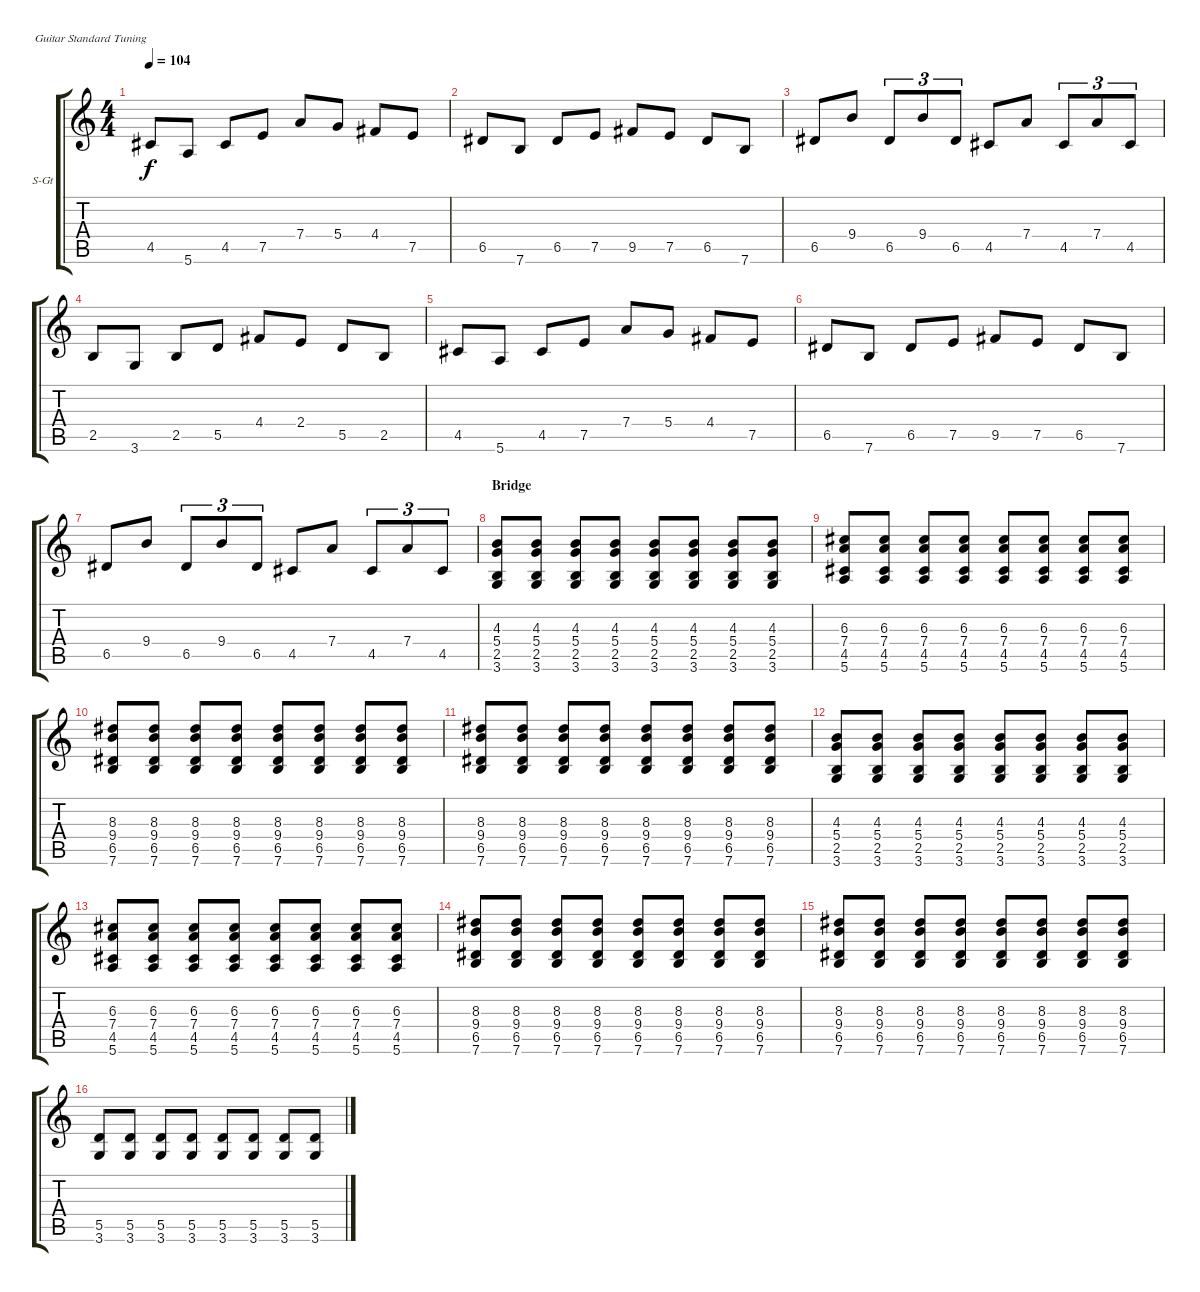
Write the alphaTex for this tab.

\defaultSystemsLayout 4
\bracketExtendMode groupsimilarinstruments
\firstSystemTrackNameOrientation horizontal
\otherSystemsTrackNameOrientation horizontal
\track ("Rhythm Guitar" "S-Gt") {instrument acousticguitarsteel}
\staff {score tabs}
\tuning (E4 B3 G3 D3 A2 E2)
\ts (4 4)
\tempo 104
\clef g2
\ks c
4.5.8{dy f} 5.6.8 4.5.8 7.5.8 7.4.8 5.4.8 4.4.8 7.5.8 |
6.5.8 7.6.8 6.5.8 7.5.8 9.5.8 7.5.8 6.5.8 7.6.8 |
6.5.8 9.4.8 6.5.8{tu (3 2)} 9.4.8{tu (3 2)} 6.5.8{tu (3 2)} 4.5.8 7.4.8 4.5.8{tu (3 2)} 7.4.8{tu (3 2)} 4.5.8{tu (3 2)} |
2.5.8 3.6.8 2.5.8 5.5.8 4.4.8 2.4.8 5.5.8 2.5.8 |
4.5.8 5.6.8 4.5.8 7.5.8 7.4.8 5.4.8 4.4.8 7.5.8 |
6.5.8 7.6.8 6.5.8 7.5.8 9.5.8 7.5.8 6.5.8 7.6.8 |
6.5.8 9.4.8 6.5.8{tu (3 2)} 9.4.8{tu (3 2)} 6.5.8{tu (3 2)} 4.5.8 7.4.8 4.5.8{tu (3 2)} 7.4.8{tu (3 2)} 4.5.8{tu (3 2)} |
\section ("" "Bridge")
(3.6 2.5 5.4 4.3).8 (3.6 2.5 5.4 4.3).8 (3.6 2.5 5.4 4.3).8 (3.6 2.5 5.4 4.3).8 (3.6 2.5 5.4 4.3).8 (3.6 2.5 5.4 4.3).8 (3.6 2.5 5.4 4.3).8 (3.6 2.5 5.4 4.3).8 |
(5.6 4.5 7.4 6.3).8 (5.6 4.5 7.4 6.3).8 (5.6 4.5 7.4 6.3).8 (5.6 4.5 7.4 6.3).8 (5.6 4.5 7.4 6.3).8 (5.6 4.5 7.4 6.3).8 (5.6 4.5 7.4 6.3).8 (5.6 4.5 7.4 6.3).8 |
(7.6 6.5 9.4 8.3).8 (7.6 6.5 9.4 8.3).8 (7.6 6.5 9.4 8.3).8 (7.6 6.5 9.4 8.3).8 (7.6 6.5 9.4 8.3).8 (7.6 6.5 9.4 8.3).8 (7.6 6.5 9.4 8.3).8 (7.6 6.5 9.4 8.3).8 |
(7.6 6.5 9.4 8.3).8 (7.6 6.5 9.4 8.3).8 (7.6 6.5 9.4 8.3).8 (7.6 6.5 9.4 8.3).8 (7.6 6.5 9.4 8.3).8 (7.6 6.5 9.4 8.3).8 (7.6 6.5 9.4 8.3).8 (7.6 6.5 9.4 8.3).8 |
(3.6 2.5 5.4 4.3).8 (3.6 2.5 5.4 4.3).8 (3.6 2.5 5.4 4.3).8 (3.6 2.5 5.4 4.3).8 (3.6 2.5 5.4 4.3).8 (3.6 2.5 5.4 4.3).8 (3.6 2.5 5.4 4.3).8 (3.6 2.5 5.4 4.3).8 |
(5.6 4.5 7.4 6.3).8 (5.6 4.5 7.4 6.3).8 (5.6 4.5 7.4 6.3).8 (5.6 4.5 7.4 6.3).8 (5.6 4.5 7.4 6.3).8 (5.6 4.5 7.4 6.3).8 (5.6 4.5 7.4 6.3).8 (5.6 4.5 7.4 6.3).8 |
(7.6 6.5 9.4 8.3).8 (7.6 6.5 9.4 8.3).8 (7.6 6.5 9.4 8.3).8 (7.6 6.5 9.4 8.3).8 (7.6 6.5 9.4 8.3).8 (7.6 6.5 9.4 8.3).8 (7.6 6.5 9.4 8.3).8 (7.6 6.5 9.4 8.3).8 |
(7.6 6.5 9.4 8.3).8 (7.6 6.5 9.4 8.3).8 (7.6 6.5 9.4 8.3).8 (7.6 6.5 9.4 8.3).8 (7.6 6.5 9.4 8.3).8 (7.6 6.5 9.4 8.3).8 (7.6 6.5 9.4 8.3).8 (7.6 6.5 9.4 8.3).8 |
(5.5 3.6).8 (5.5 3.6).8 (5.5 3.6).8 (5.5 3.6).8 (5.5 3.6).8 (5.5 3.6).8 (5.5 3.6).8 (5.5 3.6).8
